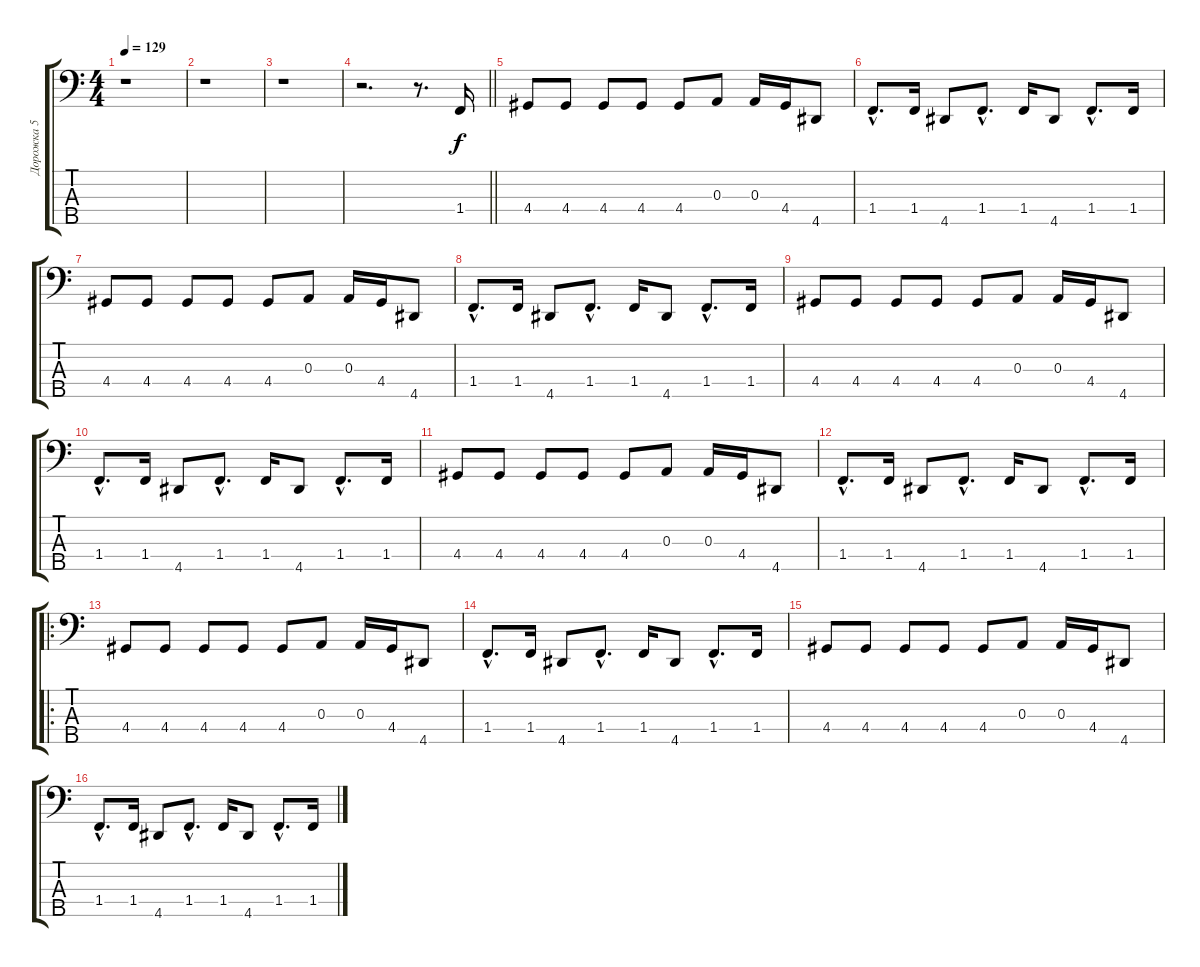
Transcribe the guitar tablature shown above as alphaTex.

\track ("Дорожка 5" "Дорожка 5") {instrument electricbasspick}
\staff {score tabs}
\tuning (G2 D2 A1 E1 B0) {hide}
\ts (4 4)
\tempo 129
\clef f4
\ks c
r.1{dy f} |
r.1 |
r.1 |
\barLineRight lightlight
r.2{d} r.8{d} 1.4.16 |
4.4.8 4.4.8 4.4.8 4.4.8 4.4.8 0.3.8 0.3.16 4.4.16 4.5.8 |
1.4{hac}.8{d} 1.4.16 4.5.8 1.4{hac}.8{d} 1.4.16 4.5.8 1.4{hac}.8{d} 1.4.16 |
4.4.8 4.4.8 4.4.8 4.4.8 4.4.8 0.3.8 0.3.16 4.4.16 4.5.8 |
1.4{hac}.8{d} 1.4.16 4.5.8 1.4{hac}.8{d} 1.4.16 4.5.8 1.4{hac}.8{d} 1.4.16 |
4.4.8 4.4.8 4.4.8 4.4.8 4.4.8 0.3.8 0.3.16 4.4.16 4.5.8 |
1.4{hac}.8{d} 1.4.16 4.5.8 1.4{hac}.8{d} 1.4.16 4.5.8 1.4{hac}.8{d} 1.4.16 |
4.4.8 4.4.8 4.4.8 4.4.8 4.4.8 0.3.8 0.3.16 4.4.16 4.5.8 |
1.4{hac}.8{d} 1.4.16 4.5.8 1.4{hac}.8{d} 1.4.16 4.5.8 1.4{hac}.8{d} 1.4.16 |
\ro
4.4.8 4.4.8 4.4.8 4.4.8 4.4.8 0.3.8 0.3.16 4.4.16 4.5.8 |
1.4{hac}.8{d} 1.4.16 4.5.8 1.4{hac}.8{d} 1.4.16 4.5.8 1.4{hac}.8{d} 1.4.16 |
4.4.8 4.4.8 4.4.8 4.4.8 4.4.8 0.3.8 0.3.16 4.4.16 4.5.8 |
1.4{hac}.8{d} 1.4.16 4.5.8 1.4{hac}.8{d} 1.4.16 4.5.8 1.4{hac}.8{d} 1.4.16
